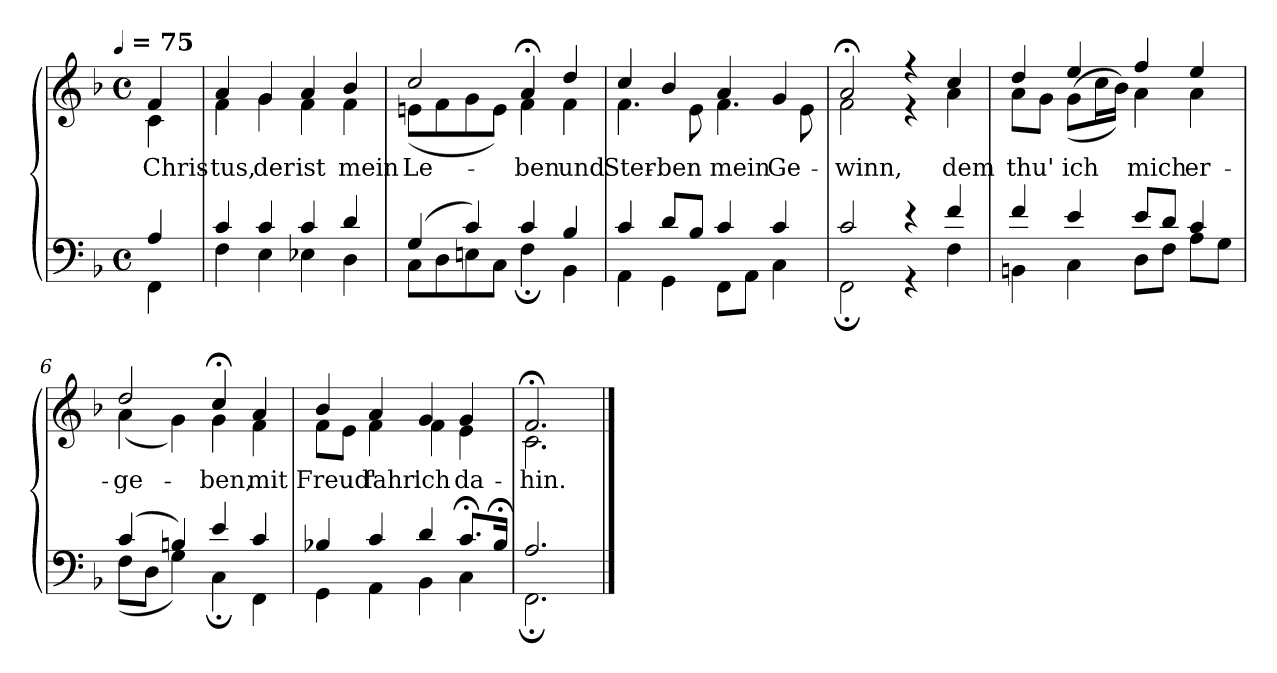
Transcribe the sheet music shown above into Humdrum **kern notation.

**kern	**kern	**text	**dynam
*part1	*part1	*part1	*part1
*staff2	*staff1	*staff1	*staff1/2
*clefF4	*clefG2	*	*
*k[b-]	*k[b-]	*	*
!!LO:TX:omd:t=[quarter] = 75
*M4/4	*M4/4	*	*
*met(c)	*met(c)	*	*
*MM75	*MM75	*	*
=	=	=	=
*^	*^	*	*
4A	4FF	4f	4c	Chris-	.
=1	=1	=1	=1	=1	=1
4c	4F	4a	4f	-tus,	.
4c	4E	4g	4g	der	.
4c	4E-X	4a	4f	ist	.
4d	4D	4b-	4f	mein	.
=2	=2	=2	=2	=2	=2
*	*	*MM76	*	*	*
(4G	8CL	2cc	(8enL	Le-	.
.	8D	.	8f	.	.
4c)	8En	.	8g	.	.
.	8CJ	.	8eJ)	.	.
4c	4F;	4a;<	4f	ben	♩ = 75
4B-	4BB-	4dd	4f	und	♩ = 77
=3	=3	=3	=3	=3	=3
*	*	*MM75	*	*	*
4c	4AA	4cc	4.f	Ster-	.
8dL	4GG	4b-	.	-ben	.
8B-J	.	.	8e	.	.
4c	8FFL	4a	4.f	mein	♩ = 73
.	8AAJ	.	.	.	.
4c	4C	4g	.	Ge-	♩ = 72
.	.	.	8e	.	.
=4	=4	=4	=4	=4	=4
*	*	*MM74	*	*	*
2c	2FF;	2a;<	2f	-winn,	.
4r	4r	4r	4r	.	.
4f	4F	4cc	4a	dem	♩ = 76
!!LO:LB:g=z	!!
=5	=5	=5	=5	=5	=5
4f	4BBn	4dd	8aL	thu'	.
.	.	.	8gJ	.	.
4e	4C	4ee	((8gL	ich	♩ = 73
.	.	.	16ccL	.	.
.	.	.	16b-JJ))	.	.
8eL	8DL	4ff	4a	mich	.
8dJ	8FJ	.	.	.	.
4c	8AL	4ee	4a	er-	.
.	8GJ	.	.	.	.
=6	=6	=6	=6	=6	=6
*	*	*MM72	*	*	*
(4c	(8FL	2dd	(4a	-ge-	.
.	8DJ	.	.	.	.
4Bn)	4G)	.	4g)	.	.
4e	4C;	4cc;<	4g	-ben,	♩ =69.55
4c	4FF	4a	4f	mit	♩ = 68
=7	=7	=7	=7	=7	=7
*	*	*MM65	*	*	*
4B-X	4GG	4b-	8fL	Freud'	.
.	.	.	8eJ	.	.
4c	4AA	4a	4f	fahr'	♩ = 62
4d	4BB-	4g	4f	ich	♩ = 58
8.c;<L	4C	4g	4e	da-	.
16B-;<Jk	.	.	.	.	.
=8	=8	=8	=8	=8	=8
*	*	*MM60	*	*	*
2.A	2.FF;	2.f;<	2.c	-hin.	.
*v	*v	*	*	*	*
*	*v	*v	*	*
==	==	==	==
*-	*-	*-	*-
